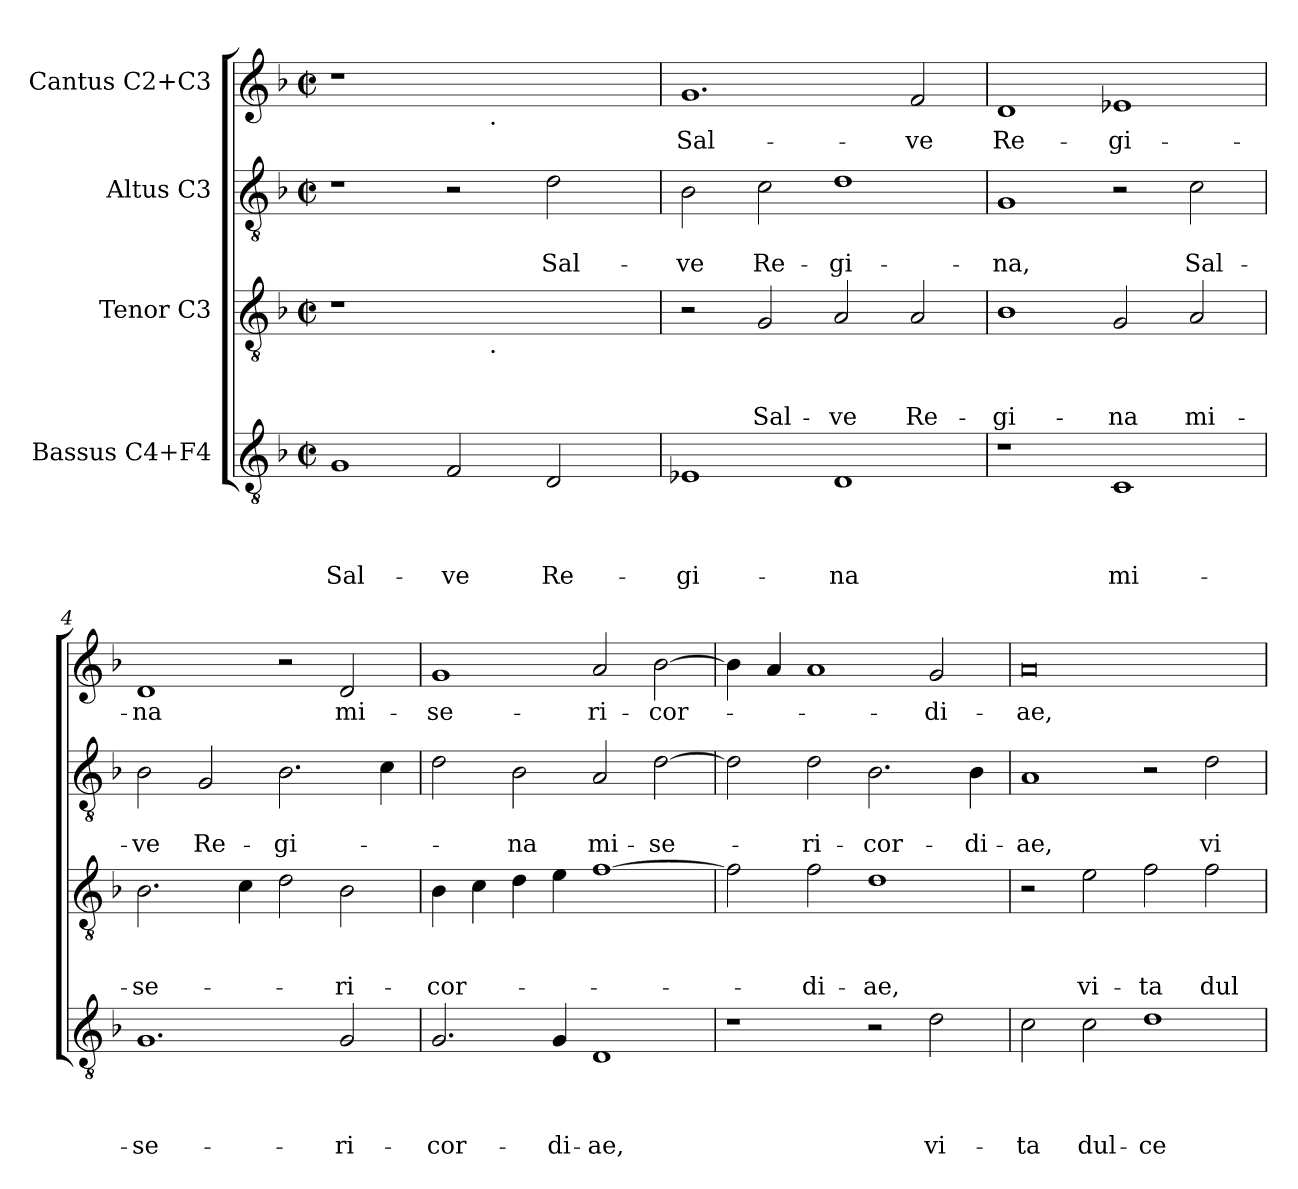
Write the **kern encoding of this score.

**kern	**text	**text	**text	**text	**kern	**text	**text	**text	**kern	**text	**text	**kern	**text
*part4	*part4	*part4	*part4	*part4	*part3	*part3	*part3	*part3	*part2	*part2	*part2	*part1	*part1
*staff4	*staff4	*staff4	*staff4	*staff4	*staff3	*staff3	*staff3	*staff3	*staff2	*staff2	*staff2	*staff1	*staff1
*I"Bassus C4+F4	*	*	*	*	*I"Tenor C3	*	*	*	*I"Altus C3	*	*	*I"Cantus C2+C3	*
*clefGv2	*	*	*	*	*clefGv2	*	*	*	*clefGv2	*	*	*clefG2	*
*k[b-]	*	*	*	*	*k[b-]	*	*	*	*k[b-]	*	*	*k[b-]	*
*F:	*	*	*	*	*F:	*	*	*	*F:	*	*	*F:	*
*M2/2	*	*	*	*	*M2/2	*	*	*	*M2/2	*	*	*M2/2	*
*met(c|)	*	*	*	*	*met(c|)	*	*	*	*met(c|)	*	*	*met(c|)	*
=1	=1	=1	=1	=1	=1	=1	=1	=1	=1	=1	=1	=1	=1
!	!	!	!	!LO:LY:b	!	!	!	!	!	!	!	!	!
1G	.	.	.	Sal-	1r	.	.	.	1r	.	.	1r	.
!	!	!	!	!LO:LY:b	!	!	!	!	!	!	!	!	!
2F/	.	.	.	-ve	8.ryy	.	.	.	2r	.	.	8.ryy	.
!	!	!	!	!	!	!	!	!	!	!	!	!LO:TX:b:t=.	!
!	!	!	!	!	!LO:TX:b:t=.	!	!	!	!	!	!	!	!
.	.	.	.	.	2ryy	.	.	.	.	.	.	2ryy	.
!	!	!	!	!LO:LY:b	!	!	!	!	!	!	!LO:LY:b	!	!
2D/	.	.	.	Re-	.	.	.	.	2d\	.	Sal-	.	.
.	.	.	.	.	4ryy	.	.	.	.	.	.	4ryy	.
.	.	.	.	.	16ryy	.	.	.	.	.	.	16ryy	.
=2	=2	=2	=2	=2	=2	=2	=2	=2	=2	=2	=2	=2	=2
!	!	!	!	!LO:LY:b	!	!	!	!	!	!	!LO:LY:b	!	!LO:LY:b
1E-X	.	.	.	-gi-	2r	.	.	.	2B-\	.	-ve	1.g	Sal-
!	!	!	!	!	!	!	!	!LO:LY:b	!	!	!LO:LY:b	!	!
.	.	.	.	.	2G/	.	.	Sal-	2c\	.	Re-	.	.
!	!	!	!	!LO:LY:b	!	!	!	!LO:LY:b	!	!	!LO:LY:b	!	!
1D	.	.	.	-na	2A/	.	.	-ve	1d	.	-gi-	.	.
!	!	!	!	!	!	!	!	!LO:LY:b	!	!	!	!	!LO:LY:b
.	.	.	.	.	2A/	.	.	Re-	.	.	.	2f/	-ve
=3	=3	=3	=3	=3	=3	=3	=3	=3	=3	=3	=3	=3	=3
!	!	!	!	!	!	!	!	!LO:LY:b	!	!	!LO:LY:b	!	!LO:LY:b
1r	.	.	.	.	1B-	.	.	-gi-	1G	.	-na,	1d	Re-
!	!	!	!	!LO:LY:b	!	!	!	!LO:LY:b	!	!	!	!	!LO:LY:b
1C	.	.	.	mi-	2G/	.	.	-na	2r	.	.	1e-X	-gi-
!	!	!	!	!	!	!	!	!LO:LY:b	!	!	!LO:LY:b	!	!
.	.	.	.	.	2A/	.	.	mi-	2c\	.	Sal-	.	.
=4	=4	=4	=4	=4	=4	=4	=4	=4	=4	=4	=4	=4	=4
!	!	!	!	!LO:LY:b	!	!	!	!LO:LY:b	!	!	!LO:LY:b	!	!LO:LY:b
1.G	.	.	.	-se-	2.B-\	.	.	-se-	2B-\	.	-ve	1d	-na
!	!	!	!	!	!	!	!	!	!	!	!LO:LY:b	!	!
.	.	.	.	.	.	.	.	.	2G/	.	Re-	.	.
.	.	.	.	.	4c\	.	.	.	.	.	.	.	.
!	!	!	!	!	!	!	!	!	!	!	!LO:LY:b	!	!
.	.	.	.	.	2d\	.	.	.	2.B-\	.	-gi-	2r	.
!	!	!	!	!LO:LY:b	!	!	!	!LO:LY:b	!	!	!	!	!LO:LY:b
2G/	.	.	.	-ri-	2B-\	.	.	-ri-	.	.	.	2d/	mi-
.	.	.	.	.	.	.	.	.	4c\	.	.	.	.
=5	=5	=5	=5	=5	=5	=5	=5	=5	=5	=5	=5	=5	=5
!	!	!	!	!LO:LY:b	!	!	!	!LO:LY:b	!	!	!	!	!LO:LY:b
2.G/	.	.	.	-cor-	4B-\	.	.	-cor-	2d\	.	.	1g	-se-
.	.	.	.	.	4c\	.	.	.	.	.	.	.	.
!	!	!	!	!	!	!	!	!	!	!	!LO:LY:b	!	!
.	.	.	.	.	4d\	.	.	.	2B-\	.	-na	.	.
!	!	!	!	!LO:LY:b	!	!	!	!	!	!	!	!	!
4G/	.	.	.	-di-	4e\	.	.	.	.	.	.	.	.
!	!	!	!	!LO:LY:b	!	!	!	!	!	!	!LO:LY:b	!	!LO:LY:b
1D	.	.	.	-ae,	[>1f	.	.	.	2A/	.	mi-	2a/	-ri-
!	!	!	!	!	!	!	!	!	!	!	!LO:LY:b	!	!LO:LY:b
.	.	.	.	.	.	.	.	.	[>2d\	.	-se-	[>2b-\	-cor-
=6	=6	=6	=6	=6	=6	=6	=6	=6	=6	=6	=6	=6	=6
1r	.	.	.	.	2f\]	.	.	.	2d\]	.	.	4b-\]	.
.	.	.	.	.	.	.	.	.	.	.	.	4a/	.
!	!	!	!	!	!	!	!	!LO:LY:b	!	!	!LO:LY:b	!	!
.	.	.	.	.	2f\	.	.	-di-	2d\	.	-ri-	1a	.
!	!	!	!	!	!	!	!	!LO:LY:b	!	!	!LO:LY:b	!	!
2r	.	.	.	.	1d	.	.	-ae,	2.B-\	.	-cor-	.	.
!	!	!	!	!LO:LY:b	!	!	!	!	!	!	!	!	!LO:LY:b
2d\	.	.	.	vi-	.	.	.	.	.	.	.	2g/	-di-
!	!	!	!	!	!	!	!	!	!	!	!LO:LY:b	!	!
.	.	.	.	.	.	.	.	.	4B-\	.	-di-	.	.
!!LO:LB:g=z
=7	=7	=7	=7	=7	=7	=7	=7	=7	=7	=7	=7	=7	=7
!	!	!	!	!LO:LY:b	!	!	!	!	!	!	!LO:LY:b	!	!LO:LY:b
2c\	.	.	.	-ta	2r	.	.	.	1A	.	-ae,	0a	-ae,
!	!	!	!	!LO:LY:b	!	!	!	!LO:LY:b	!	!	!	!	!
2c\	.	.	.	dul-	2e\	.	.	vi-	.	.	.	.	.
!	!	!	!	!LO:LY:b	!	!	!	!LO:LY:b	!	!	!	!	!
1d	.	.	.	-ce-	2f\	.	.	-ta	2r	.	.	.	.
!	!	!	!	!	!	!	!	!LO:LY:b	!	!	!LO:LY:b	!	!
.	.	.	.	.	2f\	.	.	dul-	2d\	.	vi-	.	.
=	=	=	=	=	=	=	=	=	=	=	=	=	=
*-	*-	*-	*-	*-	*-	*-	*-	*-	*-	*-	*-	*-	*-
